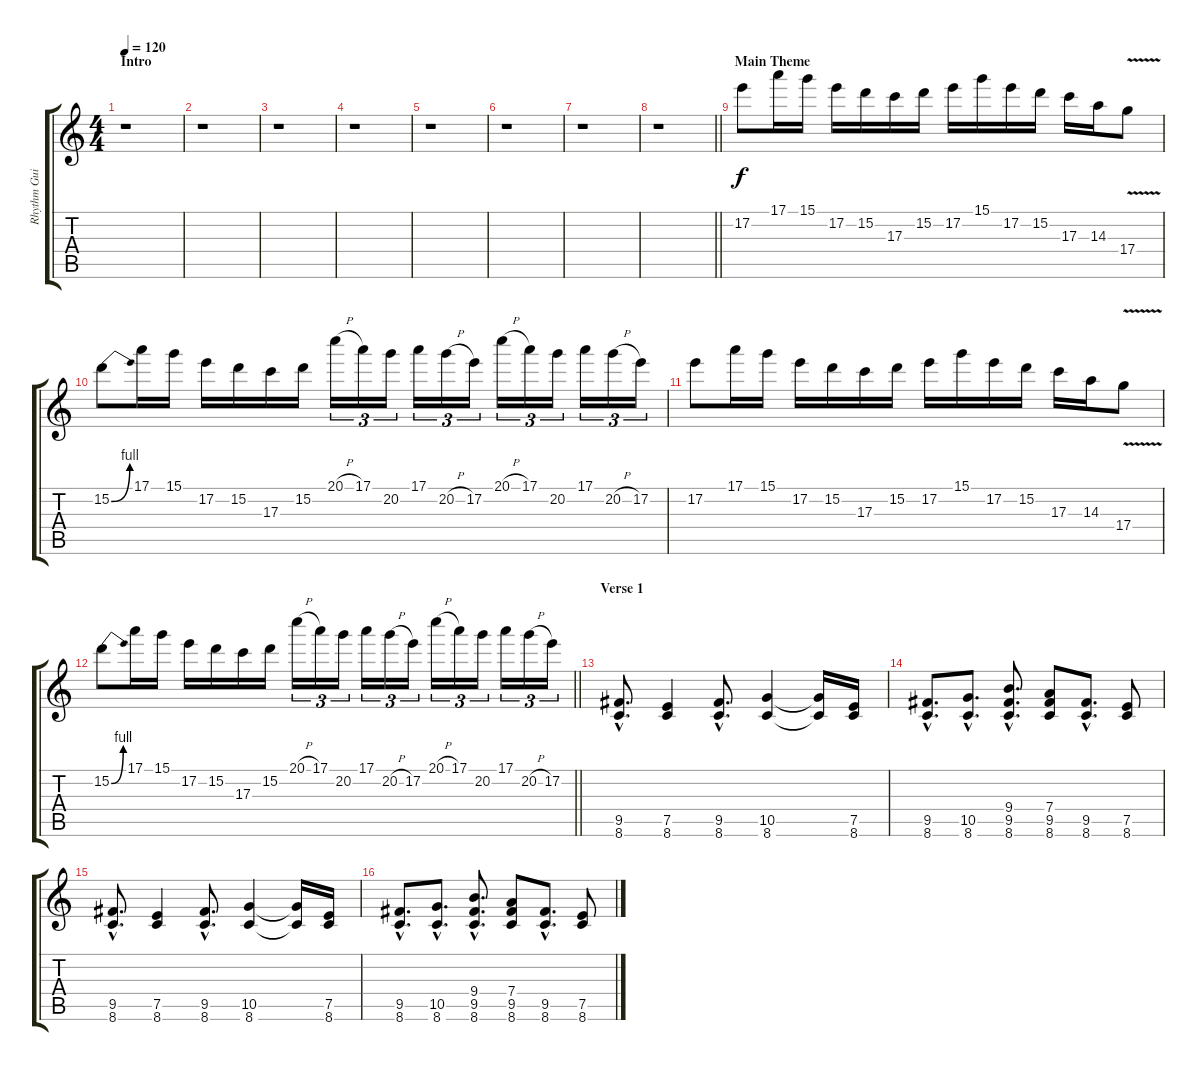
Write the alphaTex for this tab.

\track ("Rhythm Guitar" "Rhythm Gui") {instrument distortionguitar}
\staff {score tabs}
\tuning (E4 B3 G3 D3 A2 E2) {hide}
\ts (4 4)
\section ("" "Intro")
\tempo 120
\clef g2
\ks c
r.1{dy f instrument distortionguitar} |
r.1 |
r.1 |
r.1 |
r.1 |
r.1 |
r.1 |
\barLineRight lightlight
r.1 |
\section ("" "Main Theme")
17.2.8 17.1.16 15.1.16 17.2.16 15.2.16 17.3.16 15.2.16 17.2.16 15.1.16 17.2.16 15.2.16 17.3.16 14.3.16 17.4{v}.8 |
15.2{be (bend 0 0 60 4)}.8 17.1.16 15.1.16 17.2.16 15.2.16 17.3.16 15.2.16 20.1{h}.16{tu (3 2)} 17.1.16{tu (3 2)} 20.2.16{tu (3 2)} 17.1.16{tu (3 2)} 20.2{h}.16{tu (3 2)} 17.2.16{tu (3 2)} 20.1{h}.16{tu (3 2)} 17.1.16{tu (3 2)} 20.2.16{tu (3 2)} 17.1.16{tu (3 2)} 20.2{h}.16{tu (3 2)} 17.2.16{tu (3 2)} |
17.2.8 17.1.16 15.1.16 17.2.16 15.2.16 17.3.16 15.2.16 17.2.16 15.1.16 17.2.16 15.2.16 17.3.16 14.3.16 17.4{v}.8 |
\barLineRight lightlight
15.2{be (bend 0 0 60 4)}.8 17.1.16 15.1.16 17.2.16 15.2.16 17.3.16 15.2.16 20.1{h}.16{tu (3 2)} 17.1.16{tu (3 2)} 20.2.16{tu (3 2)} 17.1.16{tu (3 2)} 20.2{h}.16{tu (3 2)} 17.2.16{tu (3 2)} 20.1{h}.16{tu (3 2)} 17.1.16{tu (3 2)} 20.2.16{tu (3 2)} 17.1.16{tu (3 2)} 20.2{h}.16{tu (3 2)} 17.2.16{tu (3 2)} |
\section ("" "Verse 1")
(9.5{hac} 8.6{hac}).8{d volume 11 instrument distortionguitar} (7.5 8.6).4 (9.5{hac} 8.6{hac}).8{d} (10.5 8.6).4 (10.5{t} 8.6{t}).16 (7.5 8.6).16 |
(9.5{hac} 8.6{hac}).8{d} (10.5{hac} 8.6{hac}).8{d} (9.4{hac} 9.5{hac} 8.6{hac}).8{d} (7.4 9.5 8.6).8 (9.5{hac} 8.6{hac}).8{d} (7.5 8.6).8 |
(9.5{hac} 8.6{hac}).8{d} (7.5 8.6).4 (9.5{hac} 8.6{hac}).8{d} (10.5 8.6).4 (10.5{t} 8.6{t}).16 (7.5 8.6).16 |
(9.5{hac} 8.6{hac}).8{d} (10.5{hac} 8.6{hac}).8{d} (9.4{hac} 9.5{hac} 8.6{hac}).8{d} (7.4 9.5 8.6).8 (9.5{hac} 8.6{hac}).8{d} (7.5 8.6).8
